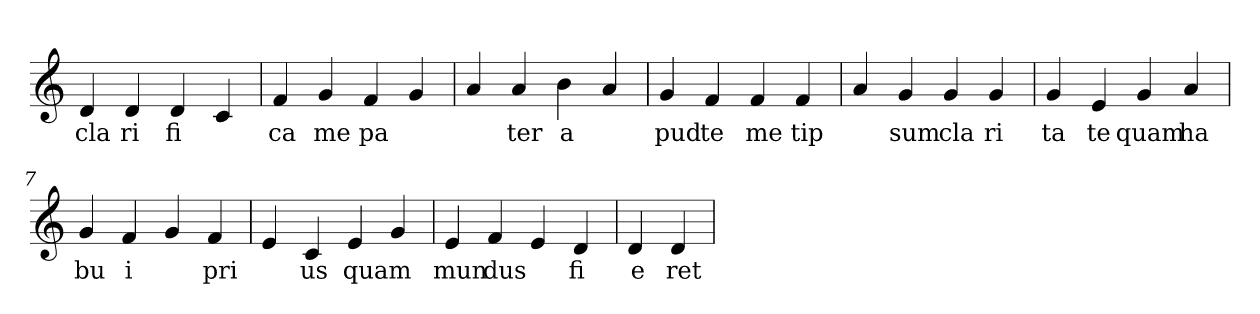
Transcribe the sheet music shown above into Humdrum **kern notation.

**kern	**text
*part1	*part1
*staff1	*staff1
*clefG2	*
=1	=1
4d	cla
4d	ri
4d	fi
4c	.
=2	=2
4f	ca
4g	me
4f	pa
4g	.
=3	=3
4a	.
4a	ter
4b	a
4a	.
=4	=4
4g	pud
4f	te
4f	me
4f	tip
=5	=5
4a	.
4g	sum
4g	cla
4g	ri
=6	=6
4g	ta
4e	te
4g	quam
4a	ha
=7	=7
4g	bu
4f	i
4g	.
4f	pri
=8	=8
4e	.
4c	us
4e	quam
4g	.
=9	=9
4e	mun
4f	dus
4e	.
4d	fi
=10	=10
4d	e
4d	ret
=	=
*-	*-
